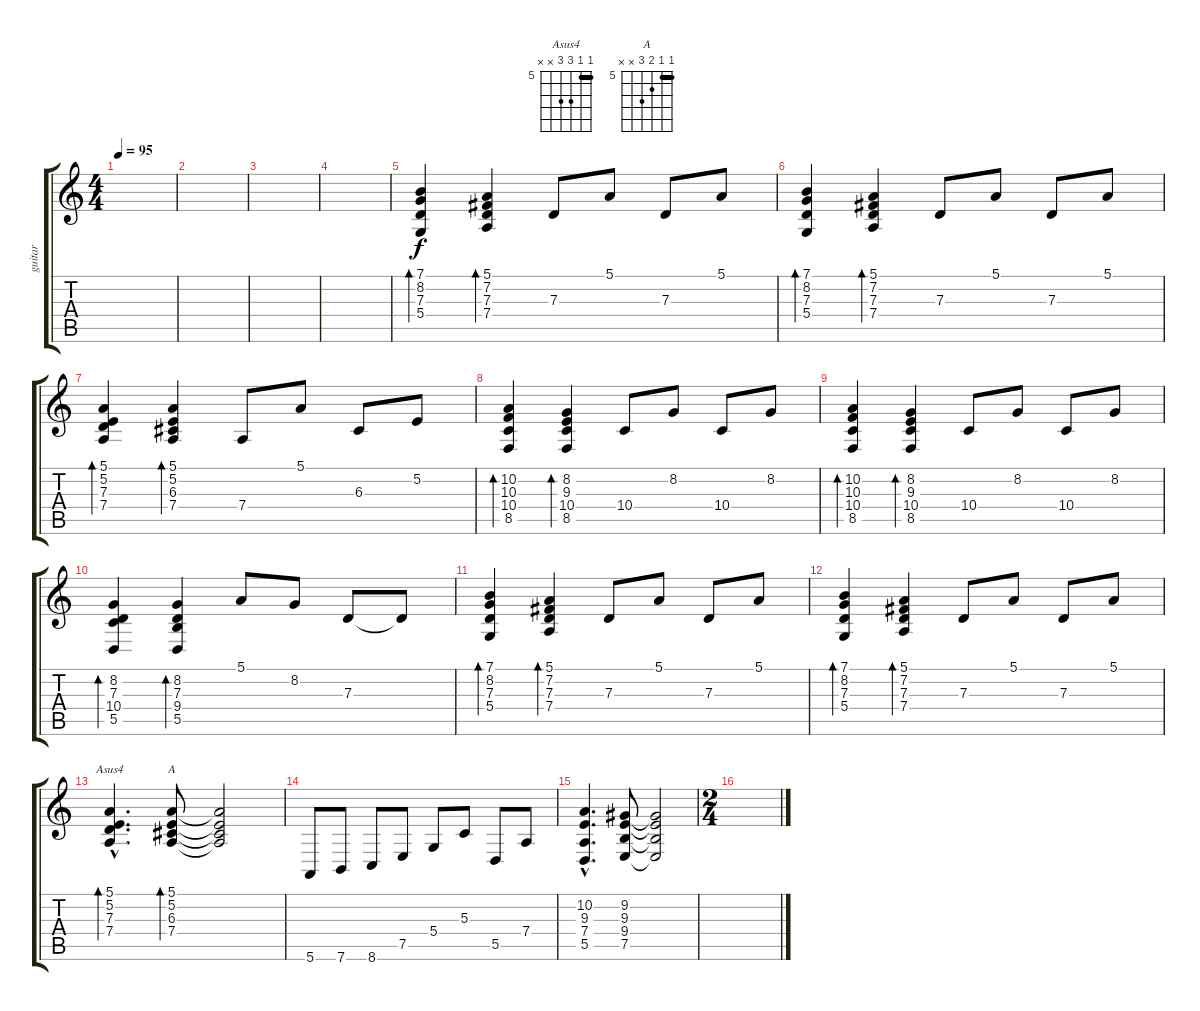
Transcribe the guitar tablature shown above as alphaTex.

\track ("guitar" "guitar") {instrument harpsichord}
\staff {score tabs}
\tuning (E4 B3 G3 D3 A2 E2) {hide}
\chord ("Asus4" 5 5 7 7 x x) {firstfret 5 barre 5}
\chord ("A" 5 5 6 7 x x) {firstfret 5 barre 5}
\ts (4 4)
\tempo 95
\clef g2
\ks c
|
|
|
|
(7.1 8.2 7.3 5.4).4{bd 480} (5.1 7.2 7.3 7.4).4{bd 480} 7.3.8 5.1.8 7.3.8 5.1.8 |
(7.1 8.2 7.3 5.4).4{bd 480} (5.1 7.2 7.3 7.4).4{bd 480} 7.3.8 5.1.8 7.3.8 5.1.8 |
(5.1 5.2 7.3 7.4).4{bd 480} (5.1 5.2 6.3 7.4).4{bd 480} 7.4.8 5.1.8 6.3.8 5.2.8 |
(10.2 10.3 10.4 8.5).4{bd 480} (8.2 9.3 10.4 8.5).4{bd 480} 10.4.8 8.2.8 10.4.8 8.2.8 |
(10.2 10.3 10.4 8.5).4{bd 480} (8.2 9.3 10.4 8.5).4{bd 480} 10.4.8 8.2.8 10.4.8 8.2.8 |
(8.2 7.3 10.4 5.5).4{bd 480} (8.2 7.3 9.4 5.5).4{bd 480} 5.1.8 8.2.8 7.3.8 7.3{t}.8 |
(7.1 8.2 7.3 5.4).4{bd 480} (5.1 7.2 7.3 7.4).4{bd 480} 7.3.8 5.1.8 7.3.8 5.1.8 |
(7.1 8.2 7.3 5.4).4{bd 480} (5.1 7.2 7.3 7.4).4{bd 480} 7.3.8 5.1.8 7.3.8 5.1.8 |
(5.1{hac} 5.2{hac} 7.3{hac} 7.4{hac}).4{d bd 480 ch "Asus4"} (5.1 5.2 6.3 7.4).8{bd 480 ch "A"} (5.1{t} 5.2{t} 6.3{t} 7.4{t}).2 |
5.6.8 7.6.8 8.6.8 7.5.8 5.4.8 5.3.8 5.5.8 7.4.8 |
(10.2{hac} 9.3{hac} 7.4{hac} 5.5{hac}).4{d} (9.2 9.3 9.4 7.5).8 (9.2{t} 9.3{t} 9.4{t} 7.5{t}).2 |
\ts (2 4)
